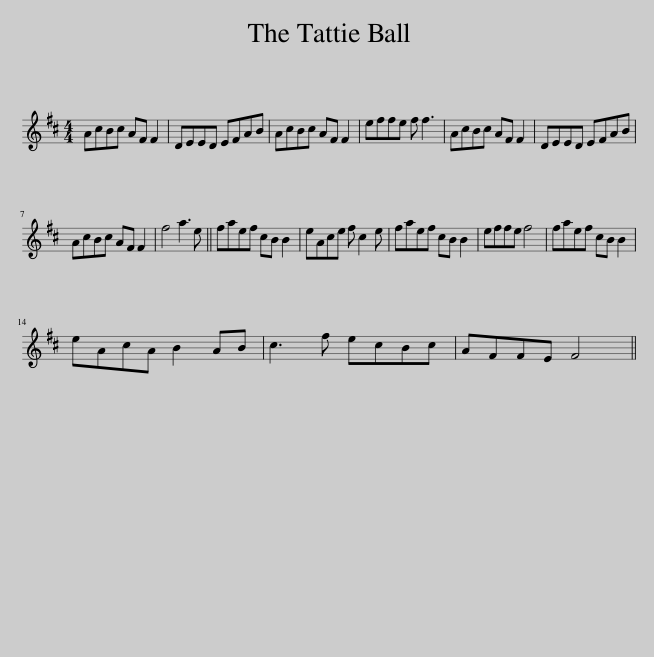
X:1
L:1/8
M:4/4
I:linebreak $
K:D
V:1 treble
V:1
 AcBc AF F2 | DEED EFAB | AcBc AF F2 | effe f f3 | AcBc AF F2 | %5
 DEED EFAB |$ AcBc AF F2 | f4 a3 e || faef cB B2 | eAce f c2 e | %10
 faef cB B2 | effe f4 | faef cB B2 |$ eAcA B2 AB | c3 f ecBc | %15
 AFFE F4 || %16
